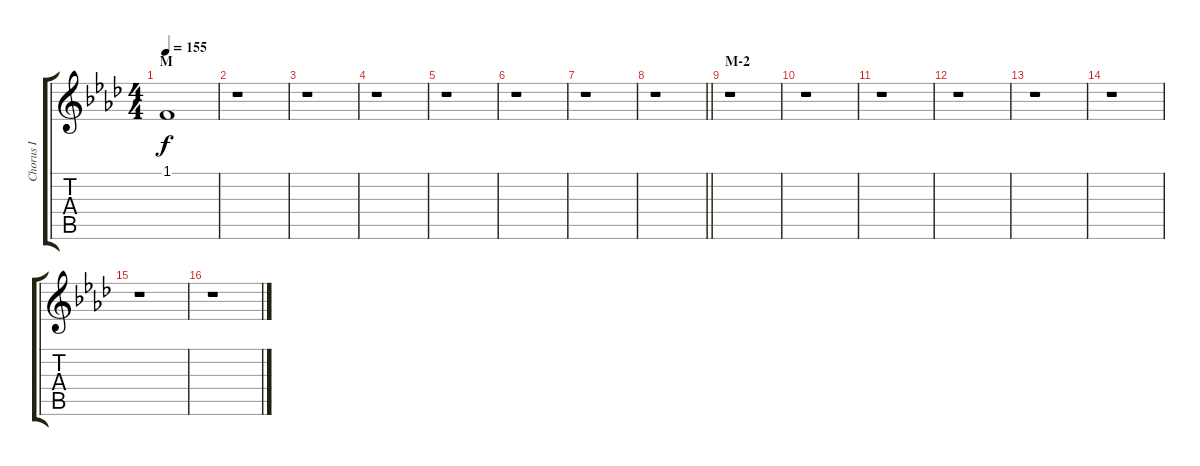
\track ("Chorus I" "Chorus I") {instrument voiceoohs}
\staff {score tabs}
\tuning (E4 B3 G3 D3 A2 E2) {hide}
\ts (4 4)
\section ("" "M")
\tempo 155
\clef g2
\ks ab
1.1.1{dy f} |
r.1 |
r.1 |
r.1 |
r.1 |
r.1 |
r.1 |
\barLineRight lightlight
r.1 |
\section ("" "M-2")
r.1 |
r.1 |
r.1 |
r.1 |
r.1{volume 0} |
r.1 |
r.1 |
r.1
